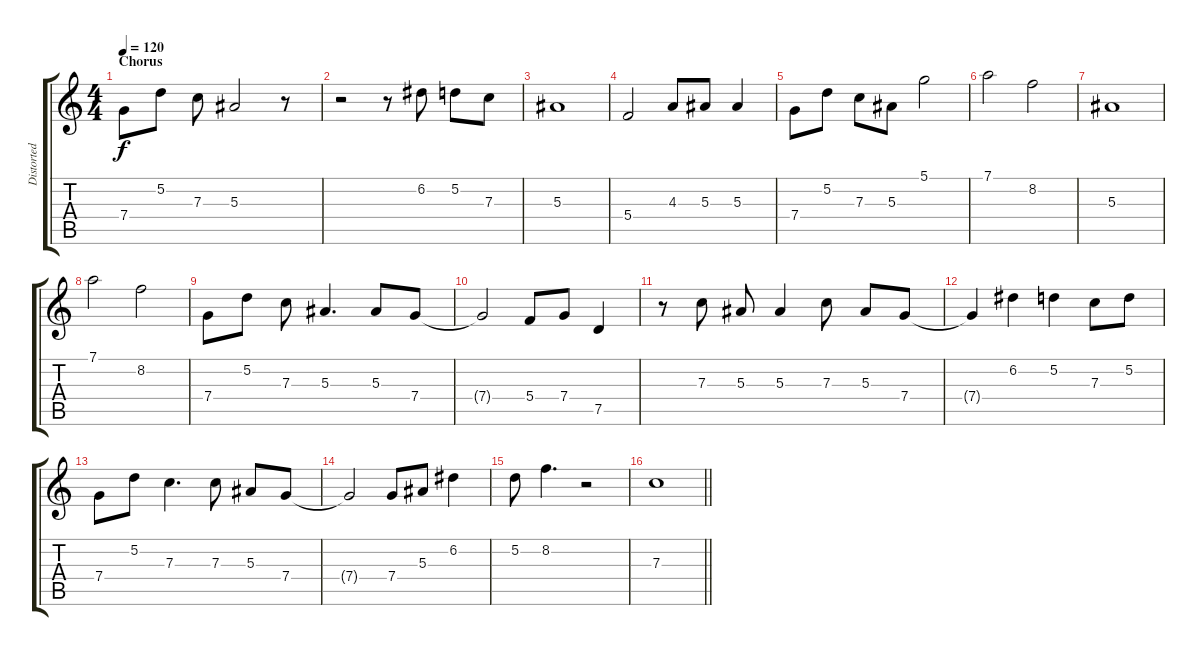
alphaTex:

\track ("Distorted Lead" "Distorted ") {instrument distortionguitar}
\staff {score tabs}
\tuning (D4 A3 F3 C3 G2 D2) {hide}
\ts (4 4)
\section ("" "Chorus")
\tempo 120
\clef g2
\ks c
7.4.8{dy f} 5.2.8 7.3.8 5.3.2 r.8 |
r.2 r.8 6.2.8 5.2.8 7.3.8 |
5.3.1 |
5.4.2 4.3.8 5.3.8 5.3.4 |
7.4.8 5.2.8 7.3.8 5.3.8 5.1.2 |
7.1.2 8.2.2 |
5.3.1 |
7.1.2 8.2.2 |
7.4.8 5.2.8 7.3.8 5.3.4{d} 5.3.8 7.4.8 |
7.4{t}.2 5.4.8 7.4.8 7.5.4 |
r.8 7.3.8 5.3.8 5.3.4 7.3.8 5.3.8 7.4.8 |
7.4{t}.4 6.2.4 5.2.4 7.3.8 5.2.8 |
7.4.8 5.2.8 7.3.4{d} 7.3.8 5.3.8 7.4.8 |
7.4{t}.2 7.4.8 5.3.8 6.2.4 |
5.2.8 8.2.4{d} r.2 |
\barLineRight lightlight
7.3.1
